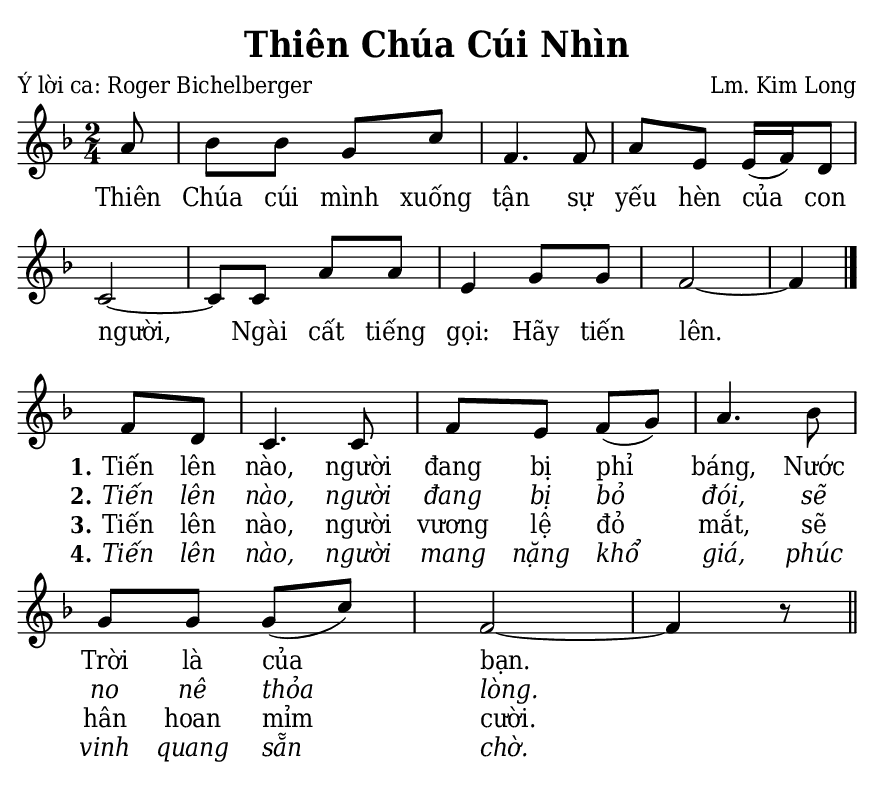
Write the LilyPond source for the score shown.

% Cài đặt chung
\version "2.24.3"
\include "english.ly"

\header {
  title = "Thiên Chúa Cúi Nhìn"
  poet = "Ý lời ca: Roger Bichelberger"
  composer = "Lm. Kim Long"
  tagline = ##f
}

% Nhạc
nhacPhanMot = \relative c'' {
  \key f \major
  \time 2/4
  \partial 8 a8 |
  bf bf g c |
  f,4. f8 |
  a e e16 (f) d8 |
  c2 ~ |
  c8 c a' a |
  e4 g8 g |
  f2 ~ |
  f4 \bar "|."
}

nhacPhanHai = \relative c' {
  \key f \major
  \time 2/4
  \partial 4 f8 d |
  c4. c8 |
  f e f (g) |
  a4. bf8 |
  g g g (c) |
  f,2 ~ |
  f4 r8 \bar "||"
}

% Lời
loiPhanMot = \lyricmode {
  Thiên Chúa cúi mình xuống tận sự yếu hèn của con người,
  Ngài cất tiếng gọi:
  Hãy tiến lên.
}

loiPhanHai = \lyricmode {
  <<
    {
      \set stanza = "1."
      Tiến lên nào,
      người đang bị phỉ báng,
      Nước Trời là của bạn.
    }
    \new Lyrics {
	    \set associatedVoice = "beSop"
	    \set stanza = "2."
      \override Lyrics.LyricText.font-shape = #'italic
      Tiến lên nào, người đang bị bỏ đói,
      sẽ no nê thỏa lòng.
    }
    \new Lyrics {
	    \set associatedVoice = "beSop"
	    \set stanza = "3."
      Tiến lên nào, người vương lệ đỏ mắt,
      sẽ hân hoan mỉm cười.
    }
    \new Lyrics {
	    \set associatedVoice = "beSop"
	    \set stanza = "4."
      \override Lyrics.LyricText.font-shape = #'italic
      Tiến lên nào, người mang nặng khổ giá,
      phúc vinh quang sẵn chờ.
    }
  >>
}

% Dàn trang
\paper {
  #(set-paper-size "a5")
  top-margin = 3\mm
  bottom-margin = 3\mm
  left-margin = 3\mm
  right-margin = 3\mm
  indent = #0
  #(define fonts
	 (make-pango-font-tree "Deja Vu Serif Condensed"
	 		       "Deja Vu Serif Condensed"
			       "Deja Vu Serif Condensed"
			       (/ 20 20)))
  print-page-number = ##f
}

\score {
  <<
    \new Staff <<
        \clef treble
        \new Voice = beSop {
          \nhacPhanMot
        }
      \new Lyrics \lyricsto beSop \loiPhanMot
    >>
  >>
  \layout {
    \override Lyrics.LyricSpace.minimum-distance = #2
    \override Score.BarNumber.break-visibility = ##(#f #f #f)
    \override Score.SpacingSpanner.uniform-stretching = ##t
    ragged-last = ##f
  }
}

\score {
  <<
    \new Staff <<
        \clef treble
        \new Voice = beSop {
          \nhacPhanHai
        }
      \new Lyrics \lyricsto beSop \loiPhanHai
    >>
  >>
  \layout {
    \override Staff.TimeSignature.transparent = ##t
    \override Lyrics.LyricSpace.minimum-distance = #2.5
    \override Score.BarNumber.break-visibility = ##(#f #f #f)
    \override Score.SpacingSpanner.uniform-stretching = ##t
    ragged-last = ##f
  }
}
